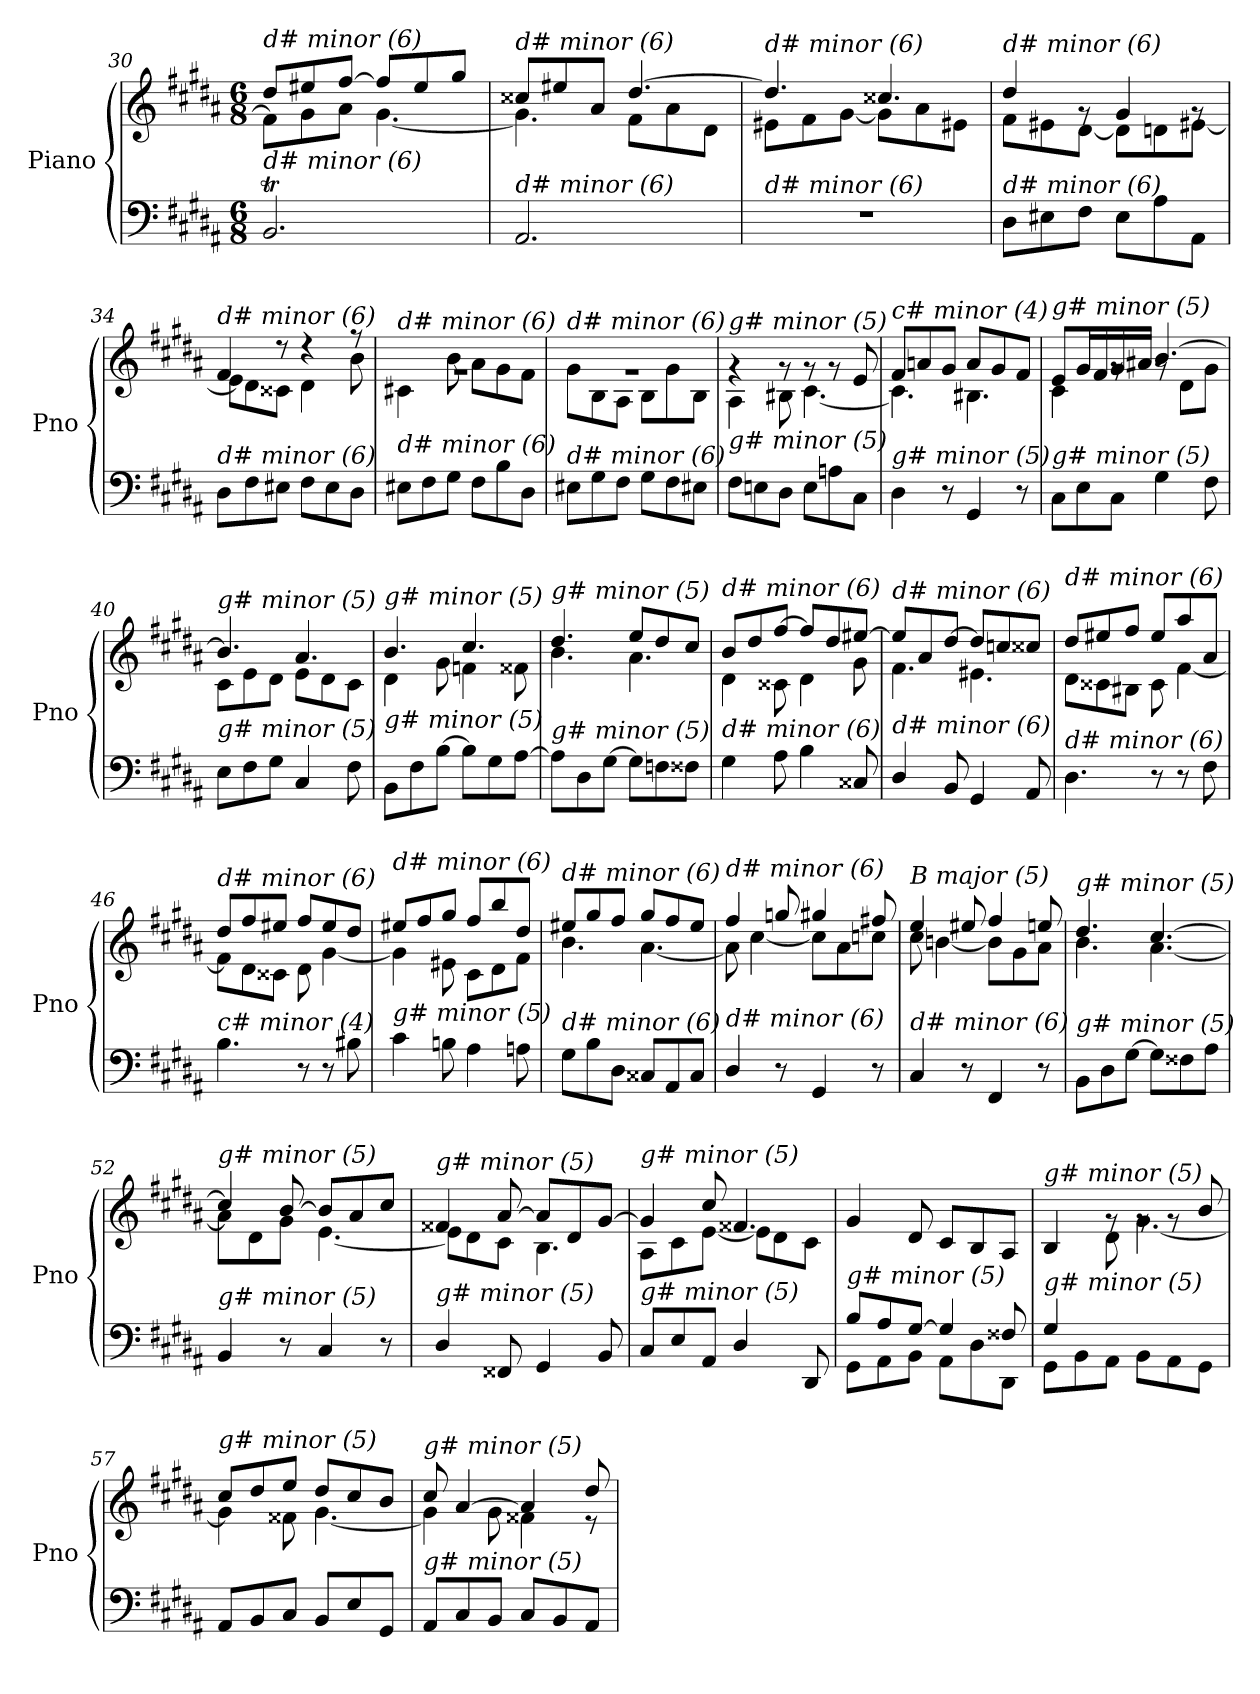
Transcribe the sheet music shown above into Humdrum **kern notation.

**kern	**kern
*part1	*part1
*staff2	*staff1
*I"Piano	*
*I'Pno	*
*clefF4	*clefG2
*k[f#c#g#d#a#]	*k[f#c#g#d#a#]
*M6/8	*M6/8
=30	=30
*	*^
!	!LO:TX:i:t=d# minor (6)	!
!LO:TX:i:t=d# minor (6)	!	!
2.BBT/	8dd#/L	8f#\L]
.	8ee#X/	8g#\
.	[8ff#/J	8a#\J
.	8ff#/L]	[4.g#\
.	8ee#/	.
.	8gg#/J	.
=31	=31	=31
!	!LO:TX:i:t=d# minor (6)	!
!LO:TX:i:t=d# minor (6)	!	!
2.AA#/	8cc##X/L	4.g#\]
.	8ee#X/	.
.	8a#/J	.
.	[4.dd#/	8f#\L
.	.	8a#\
.	.	8d#\J
=32	=32	=32
!	!LO:TX:i:t=d# minor (6)	!
!LO:TX:i:t=d# minor (6)	!	!
2.r	4.dd#/]	8e#X\L
.	.	8f#\
.	.	[8g#\J
.	4.cc##X/	8g#\L]
.	.	8a#\
.	.	8e#X\J
=33	=33	=33
!	!LO:TX:i:t=d# minor (6)	!
!LO:TX:i:t=d# minor (6)	!	!
8D#\L	4dd#/	8f#\L
8E#X\	.	8e#X\
8F#\J	8rg	[8d#\J
8E#\L	4g#/	8d#\L]
8A#\	.	8dni\
8AA#\J	8rg	[8e#X\J
!!LO:LB:g=z	!!
=34	=34	=34
!	!LO:TX:i:t=d# minor (6)	!
!LO:TX:i:t=d# minor (6)	!	!
8D#\L	4f#/	8e#\L]
8F#\	.	8d#\
8E#X\J	8r	8c##Xj\J
8F#\L	4r	4d#\
8E#\	.	.
8D#\J	8r	8b\
=35	=35	=35
!	!LO:TX:i:t=d# minor (6)	!
!LO:TX:i:t=d# minor (6)	!	!
8E#X\L	2.rg	4c#X\
8F#\	.	.
8G#\J	.	8b\
8F#\L	.	8a#\L
8B\	.	8g#\
8D#\J	.	8f#\J
=36	=36	=36
!	!LO:TX:i:t=d# minor (6)	!
!LO:TX:i:t=d# minor (6)	!	!
8E#X\L	2.rg	8g#\L
8G#\	.	8B\
8F#\J	.	8A#\J
8G#\L	.	8B\L
8F#\	.	8g#\
8E#X\J	.	8B\J
=37	=37	=37
!	!LO:TX:i:t=g# minor (5)	!
!LO:TX:i:t=g# minor (5)	!	!
8F#\L	4rg	4A#\
8En\	.	.
8D#\J	8rg	8B#Xj\
8E\L	8rg	[4.c#\
8An\	8rg	.
8C#\J	8e/	.
=38	=38	=38
!	!LO:TX:i:t=c# minor (4)	!
!LO:TX:i:t=g# minor (5)	!	!
4D#\	8f#/L	4.c#\]
.	8an/	.
8r	8g#/J	.
4GG#/	8a/L	4.B#X\
.	8g#/	.
8r	8f#/J	.
=39	=39	=39
!	!LO:TX:i:t=g# minor (5)	!
!LO:TX:i:t=g# minor (5)	!	!
8C#\L	8e/L	4c#\
8E\	16g#/L	.
.	16f#/	.
8C#\J	16g#/	8rg
.	16a#X/JJ	.
4G#\	[4.b/	8rg
.	.	8d#\L
8F#\	.	8g#\J
!!LO:LB:g=z	!!
=40	=40	=40
!	!LO:TX:i:t=g# minor (5)	!
!LO:TX:i:t=g# minor (5)	!	!
8E\L	4.b/]	8c#\L
8F#\	.	8e\
8G#\J	.	8d#\J
4C#/	4.a#/	8e\L
.	.	8d#\
8F#\	.	8c#\J
=41	=41	=41
!	!LO:TX:i:t=g# minor (5)	!
!LO:TX:i:t=g# minor (5)	!	!
8BB\L	4.b/	4d#\
8F#\	.	.
[8B\J	.	8g#\
8B\L]	4.cc#/	4fni\
8G#\	.	.
[8A#\J	.	8f##X\
=42	=42	=42
!	!LO:TX:i:t=g# minor (5)	!
!LO:TX:i:t=g# minor (5)	!	!
8A#\L]	4.dd#/	4.b\
8D#\	.	.
[8G#\J	.	.
8G#\L]	8ee/L	4.a#\
8Fni\	8dd#/	.
8F##X\J	8cc#/J	.
=43	=43	=43
!	!LO:TX:i:t=d# minor (6)	!
!LO:TX:i:t=d# minor (6)	!	!
4G#\	8b/L	4d#\
.	8dd#/	.
8A#\	[8ff#/J	8c##X\
4B\	8ff#/L]	4d#\
.	8dd#/	.
8C##X/	[8ee#X/J	8g#\
=44	=44	=44
!	!LO:TX:i:t=d# minor (6)	!
!LO:TX:i:t=d# minor (6)	!	!
4D#/	8ee#/L]	4.f#\
.	8a#/	.
8BB/	[8dd#/J	.
4GG#/	8dd#/L]	4.e#X\
.	8ccni/	.
8AA#/	8cc##X/J	.
!!LO:LB:g=z	!!
=45	=45	=45
!	!LO:TX:i:t=d# minor (6)	!
!LO:TX:i:t=d# minor (6)	!	!
4.D#\	8dd#/L	8d#\L
.	8ee#X/	8c##X\
.	8ff#/J	8B#X\J
8r	8ee#/L	8c##\
8r	8aa#/	[4f#\
8F#\	8a#/J	.
=46	=46	=46
!	!LO:TX:i:t=d# minor (6)	!
!LO:TX:i:t=c# minor (4)	!	!
4.B\	8dd#/L	8f#\L]
.	8ff#/	8d#\
.	8ee#X/J	8c##X\J
8r	8ff#/L	8d#\
8r	8ee#/	[4g#\
8B#X\	8dd#/J	.
=47	=47	=47
!	!LO:TX:i:t=d# minor (6)	!
!LO:TX:i:t=g# minor (5)	!	!
4c#\	8ee#X/L	4g#\]
.	8ff#/	.
8Bn\	8gg#/J	8e#X\
4A#\	8ff#/L	8c#\L
.	8bb/	8d#\
8An\	8dd#/J	8f#\J
=48	=48	=48
!	!LO:TX:i:t=d# minor (6)	!
!LO:TX:i:t=d# minor (6)	!	!
8G#\L	8ee#X/L	4.b\
8B\	8gg#/	.
8D#\J	8ff#/J	.
8C##X/L	8gg#/L	[4.a#\
8AA#/	8ff#/	.
8C##/J	8ee#/J	.
=49	=49	=49
!	!LO:TX:i:t=d# minor (6)	!
!LO:TX:i:t=d# minor (6)	!	!
4D#/	4ff#/	8a#\]
.	.	[4cc#\
8r	8ggni/	.
4GG#/	4gg#/	8cc#\L]
.	.	8a#\
8r	8ff#X/	8ccni\J
!!LO:LB:g=z	!!
=50	=50	=50
!	!LO:TX:i:t=B major (5)	!
!LO:TX:i:t=d# minor (6)	!	!
4C#/	4ee/	8cc#\
.	.	[4bn\
8r	8ee#X/	.
4FF#/	4ff#/	8b\L]
.	.	8g#\
8r	8een/	8a#\J
=51	=51	=51
!	!LO:TX:i:t=g# minor (5)	!
!LO:TX:i:t=g# minor (5)	!	!
8BB\L	4.dd#/	4.b\
8D#\	.	.
[8G#\J	.	.
8G#\L]	[4.cc#/	[4.a#\
8F##X\	.	.
8A#\J	.	.
=52	=52	=52
!	!LO:TX:i:t=g# minor (5)	!
!LO:TX:i:t=g# minor (5)	!	!
4BB/	4cc#/]	8a#\L]
.	.	8d#\
8r	[8b/	8g#\J
4C#/	8b/L]	[4.e\
.	8a#/	.
8r	8cc#/J	.
=53	=53	=53
!	!LO:TX:i:t=g# minor (5)	!
!LO:TX:i:t=g# minor (5)	!	!
4D#/	4f##X/	8e\L]
.	.	8d#\
8FF##X/	[8a#/	8c#\J
4GG#/	8a#/L]	4.B\
.	8d#/	.
8BB/	[8g#/J	.
=54	=54	=54
!	!LO:TX:i:t=g# minor (5)	!
!LO:TX:i:t=g# minor (5)	!	!
8C#/L	4g#/]	8A#\L
8E/	.	8c#\
8AA#/J	8cc#/	[8e\J
4D#/	4.f##X/	8e\L]
.	.	8d#\
8DD#/	.	8c#\J
!!LO:LB:g=z
=55	=55	=55
*^	*	*
!	!	!LO:TX:i:t=g# minor (5)	!
!LO:TX:i:t=g# minor (5)	!	!	!
*	*	*v	*v
8B/L	8GG#\L	4g#/
8A#/	8AA#\	.
[8G#/J	8BB\J	8d#/
4G#/]	8AA#\L	8c#/L
.	8D#\	8B/
8F##X/	8DD#\J	8A#/J
=56	=56	=56
*	*	*^
!	!	!LO:TX:i:t=g# minor (5)	!
!LO:TX:i:t=g# minor (5)	!	!	!
4G#/	8GG#\L	4B/	4ryy
.	8BB\	.	.
2ryy	8AA#\J	8rg	8d#\
.	8BB\L	8rg	[4.g#\
.	8AA#\	8rg	.
.	8GG#\J	8b/	.
=57	=57	=57	=57
!	!	!LO:TX:i:t=g# minor (5)	!
!LO:TX:i:t=g# minor (5)	!	!	!
*v	*v	*	*
8AA#/L	8cc#/L	4g#\]
8BB/	8dd#/	.
8C#/J	8ee/J	8f##X\
8BB/L	8dd#/L	[4.g#\
8E/	8cc#/	.
8GG#/J	8b/J	.
=58	=58	=58
!	!LO:TX:i:t=g# minor (5)	!
!LO:TX:i:t=g# minor (5)	!	!
8AA#/L	8cc#/	4g#\]
8C#/	[4a#/	.
8BB/J	.	8g#\
8C#/L	4a#/]	4f##X\
8BB/	.	.
8AA#/J	8dd#/	8r
*	*v	*v
=	=
*-	*-
